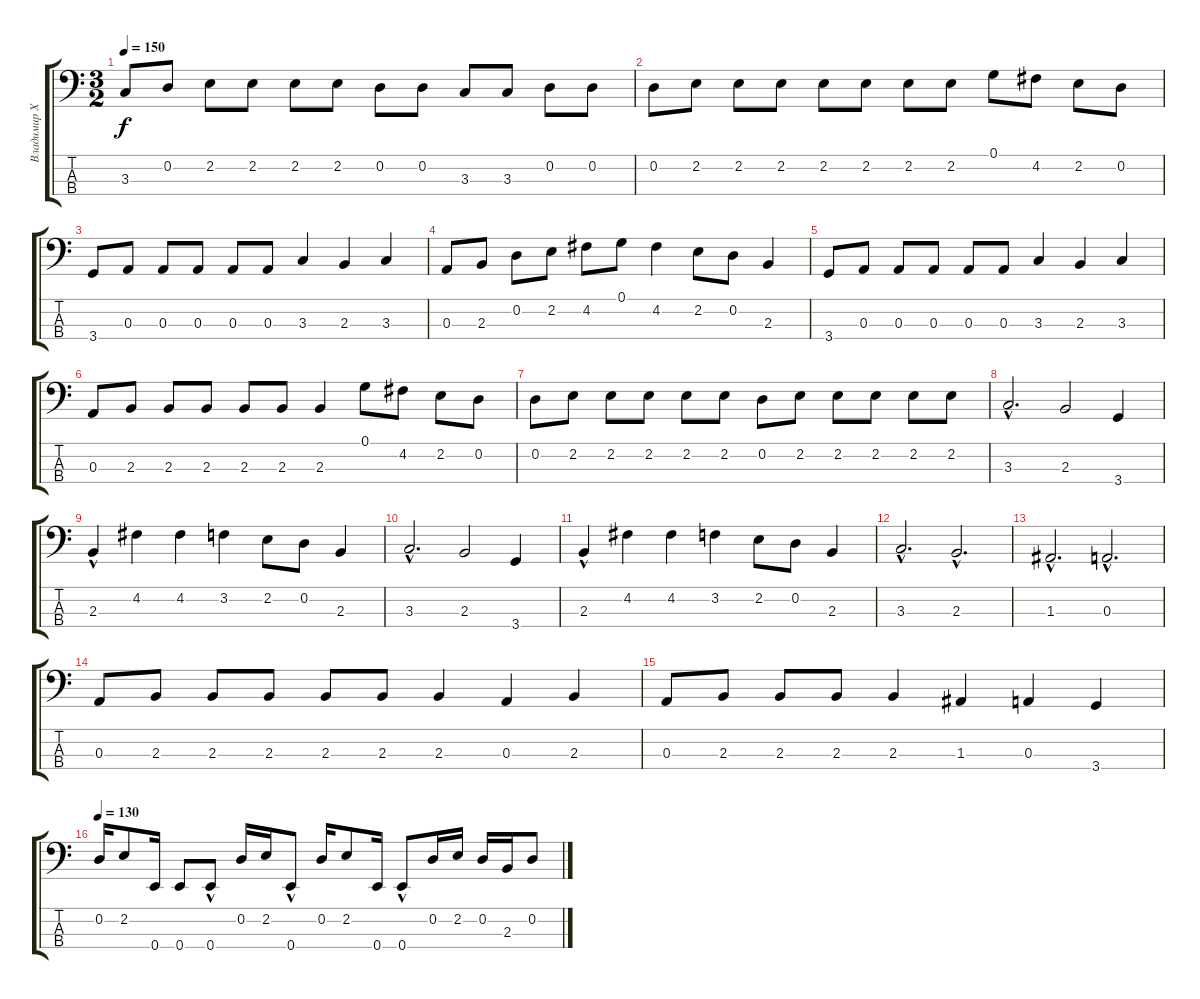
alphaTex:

\track ("Владимир Холстинин" "Владимир Х") {instrument electricguitarclean}
\staff {score tabs}
\tuning (G2 D2 A1 E1) {hide}
\ts (3 2)
\tempo 150
\clef f4
\ks c
3.3.8{dy f} 0.2.8 2.2.8 2.2.8 2.2.8 2.2.8 0.2.8 0.2.8 3.3.8 3.3.8 0.2.8 0.2.8 |
0.2.8 2.2.8 2.2.8 2.2.8 2.2.8 2.2.8 2.2.8 2.2.8 0.1.8 4.2.8 2.2.8 0.2.8 |
3.4.8 0.3.8 0.3.8 0.3.8 0.3.8 0.3.8 3.3.4 2.3.4 3.3.4 |
0.3.8 2.3.8 0.2.8 2.2.8 4.2.8 0.1.8 4.2.4 2.2.8 0.2.8 2.3.4 |
3.4.8 0.3.8 0.3.8 0.3.8 0.3.8 0.3.8 3.3.4 2.3.4 3.3.4 |
0.3.8 2.3.8 2.3.8 2.3.8 2.3.8 2.3.8 2.3.4 0.1.8 4.2.8 2.2.8 0.2.8 |
0.2.8 2.2.8 2.2.8 2.2.8 2.2.8 2.2.8 0.2.8 2.2.8 2.2.8 2.2.8 2.2.8 2.2.8 |
3.3{hac}.2{d} 2.3.2 3.4.4 |
2.3{hac}.4 4.2.4 4.2.4 3.2.4 2.2.8 0.2.8 2.3.4 |
3.3{hac}.2{d} 2.3.2 3.4.4 |
2.3{hac}.4 4.2.4 4.2.4 3.2.4 2.2.8 0.2.8 2.3.4 |
3.3{hac}.2{d} 2.3{hac}.2{d} |
1.3{hac}.2{d} 0.3{hac}.2{d} |
0.3.8 2.3.8 2.3.8 2.3.8 2.3.8 2.3.8 2.3.4 0.3.4 2.3.4 |
0.3.8 2.3.8 2.3.8 2.3.8 2.3.4 1.3.4 0.3.4 3.4.4 |
\tempo 130
0.2.16 2.2.8 0.4.16 0.4.8 0.4{hac}.8 0.2.16 2.2.16 0.4{hac}.8 0.2.16 2.2.8 0.4.16 0.4{hac}.8 0.2.16 2.2.16 0.2.16 2.3.16 0.2.8
